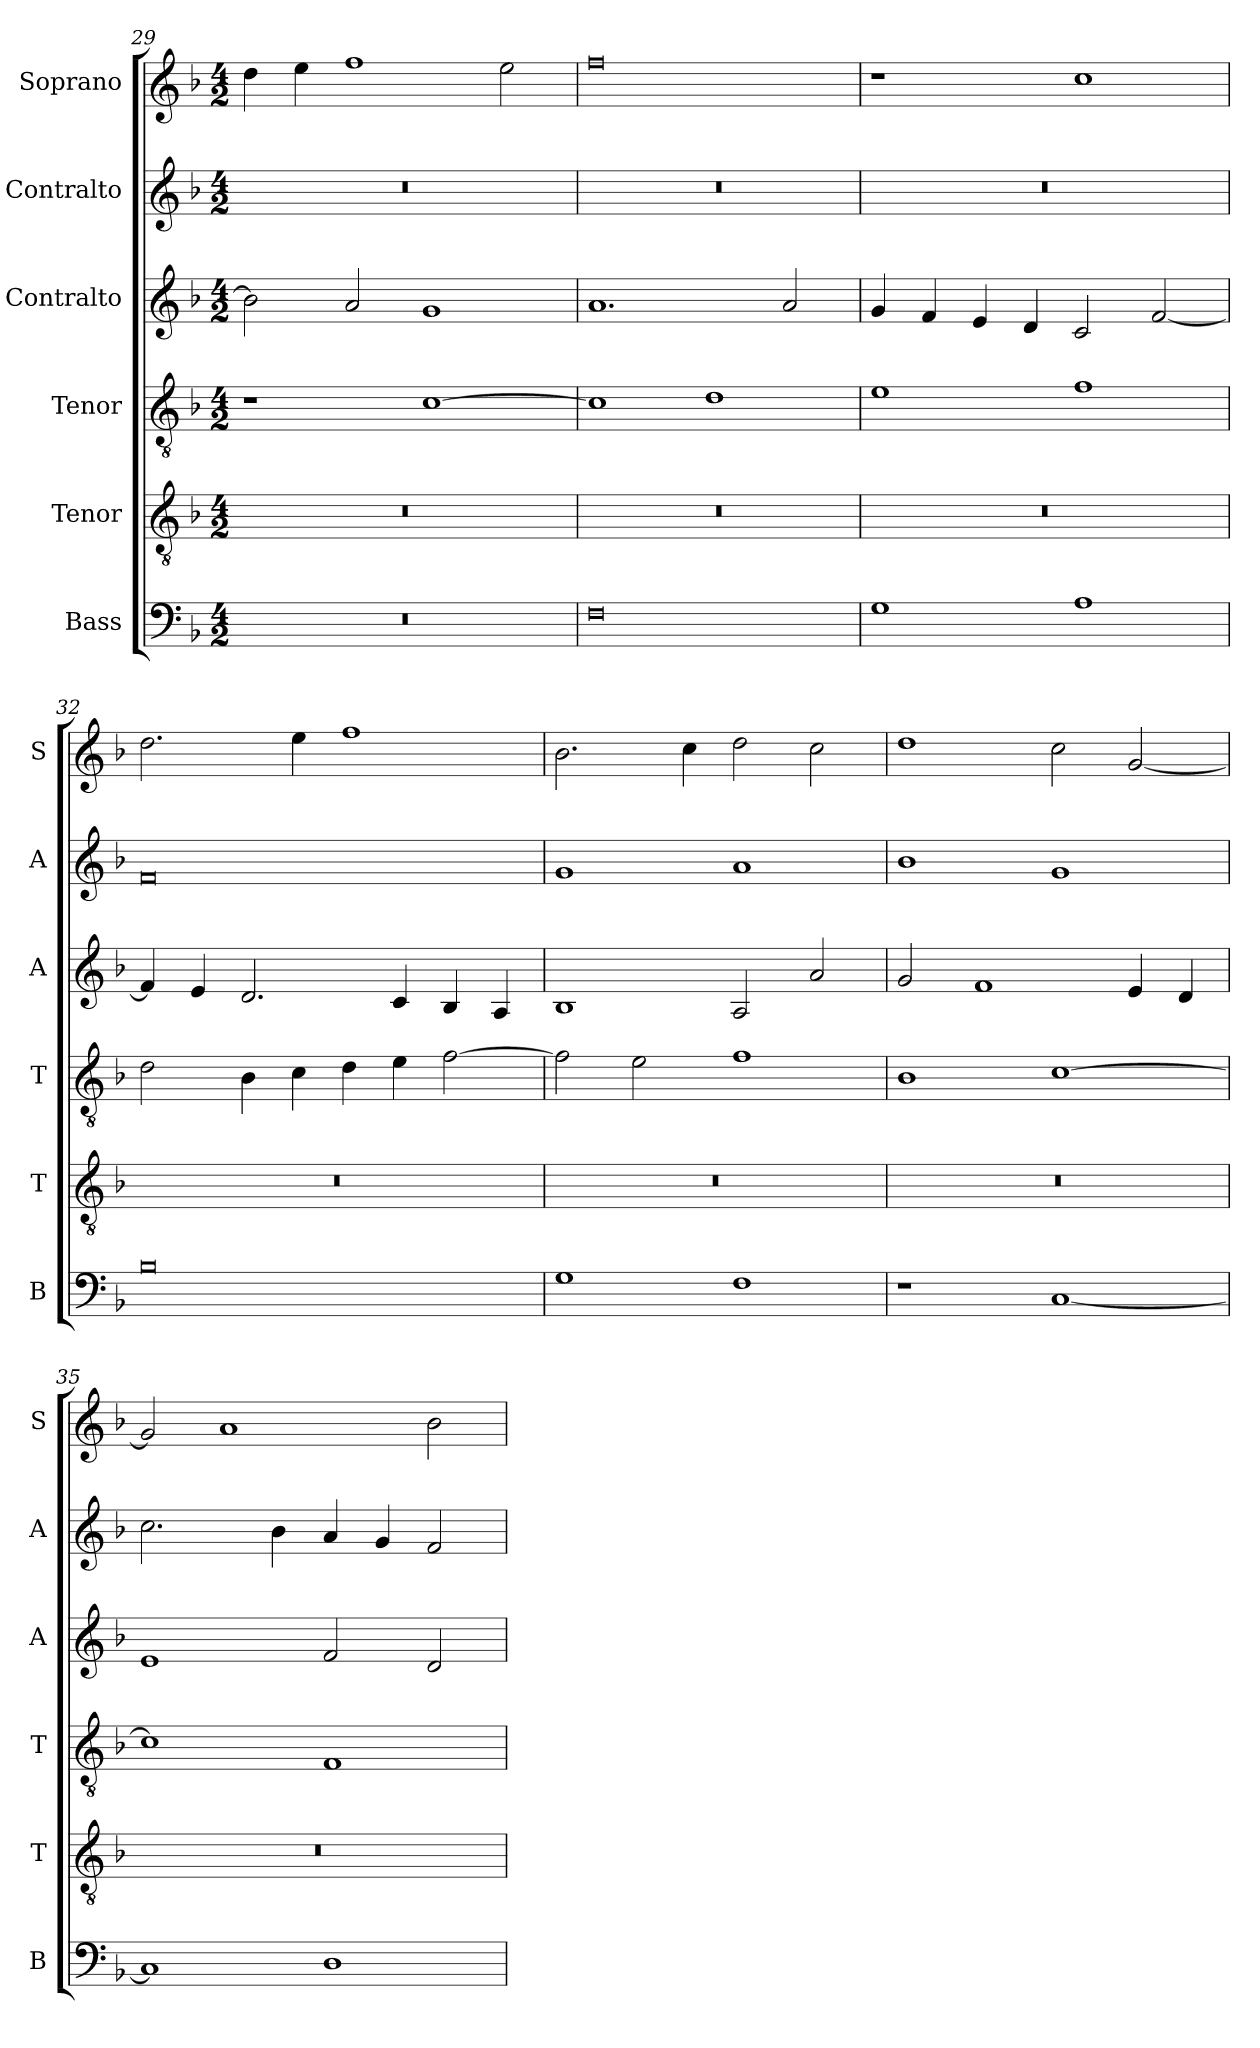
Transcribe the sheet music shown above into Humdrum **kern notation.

**kern	**kern	**kern	**kern	**kern	**kern
*part6	*part5	*part4	*part3	*part2	*part1
*staff6	*staff5	*staff4	*staff3	*staff2	*staff1
*I"Bass	*I"Tenor	*I"Tenor	*I"Contralto	*I"Contralto	*I"Soprano
*I'B	*I'T	*I'T	*I'A	*I'A	*I'S
*clefF4	*clefGv2	*clefGv2	*clefG2	*clefG2	*clefG2
*k[b-]	*k[b-]	*k[b-]	*k[b-]	*k[b-]	*k[b-]
*F:ion	*F:ion	*F:ion	*F:ion	*F:ion	*F:ion
*M4/2	*M4/2	*M4/2	*M4/2	*M4/2	*M4/2
=29	=29	=29	=29	=29	=29
0r	0r	1r	2b-]	0r	4dd
.	.	.	.	.	4ee
.	.	.	2a	.	1ff
.	.	[1c	1g	.	.
.	.	.	.	.	2ee
=30	=30	=30	=30	=30	=30
0F	0r	1c]	1.a	0r	0ff
.	.	1d	.	.	.
.	.	.	2a	.	.
=31	=31	=31	=31	=31	=31
1G	0r	1e	4g	0r	1r
.	.	.	4f	.	.
.	.	.	4e	.	.
.	.	.	4d	.	.
1A	.	1f	2c	.	1cc
.	.	.	[2f	.	.
=32	=32	=32	=32	=32	=32
0B-	0r	2d	4f]	0f	2.dd
.	.	.	4e	.	.
.	.	4B-	2.d	.	.
.	.	4c	.	.	4ee
.	.	4d	.	.	1ff
.	.	4e	4c	.	.
.	.	[2f	4B-	.	.
.	.	.	4A	.	.
=33	=33	=33	=33	=33	=33
1G	0r	2f]	1B-	1g	2.b-
.	.	2e	.	.	.
.	.	.	.	.	4cc
1F	.	1f	2A	1a	2dd
.	.	.	2a	.	2cc
=34	=34	=34	=34	=34	=34
1r	0r	1B-	2g	1b-	1dd
.	.	.	1f	.	.
[1C	.	[1c	.	1g	2cc
.	.	.	4e	.	[2g
.	.	.	4d	.	.
=35	=35	=35	=35	=35	=35
1C]	0r	1c]	1e	2.cc	2g]
.	.	.	.	.	1a
.	.	.	.	4b-	.
1D	.	1F	2f	4a	.
.	.	.	.	4g	.
.	.	.	2d	2f	2b-
=	=	=	=	=	=
*-	*-	*-	*-	*-	*-
